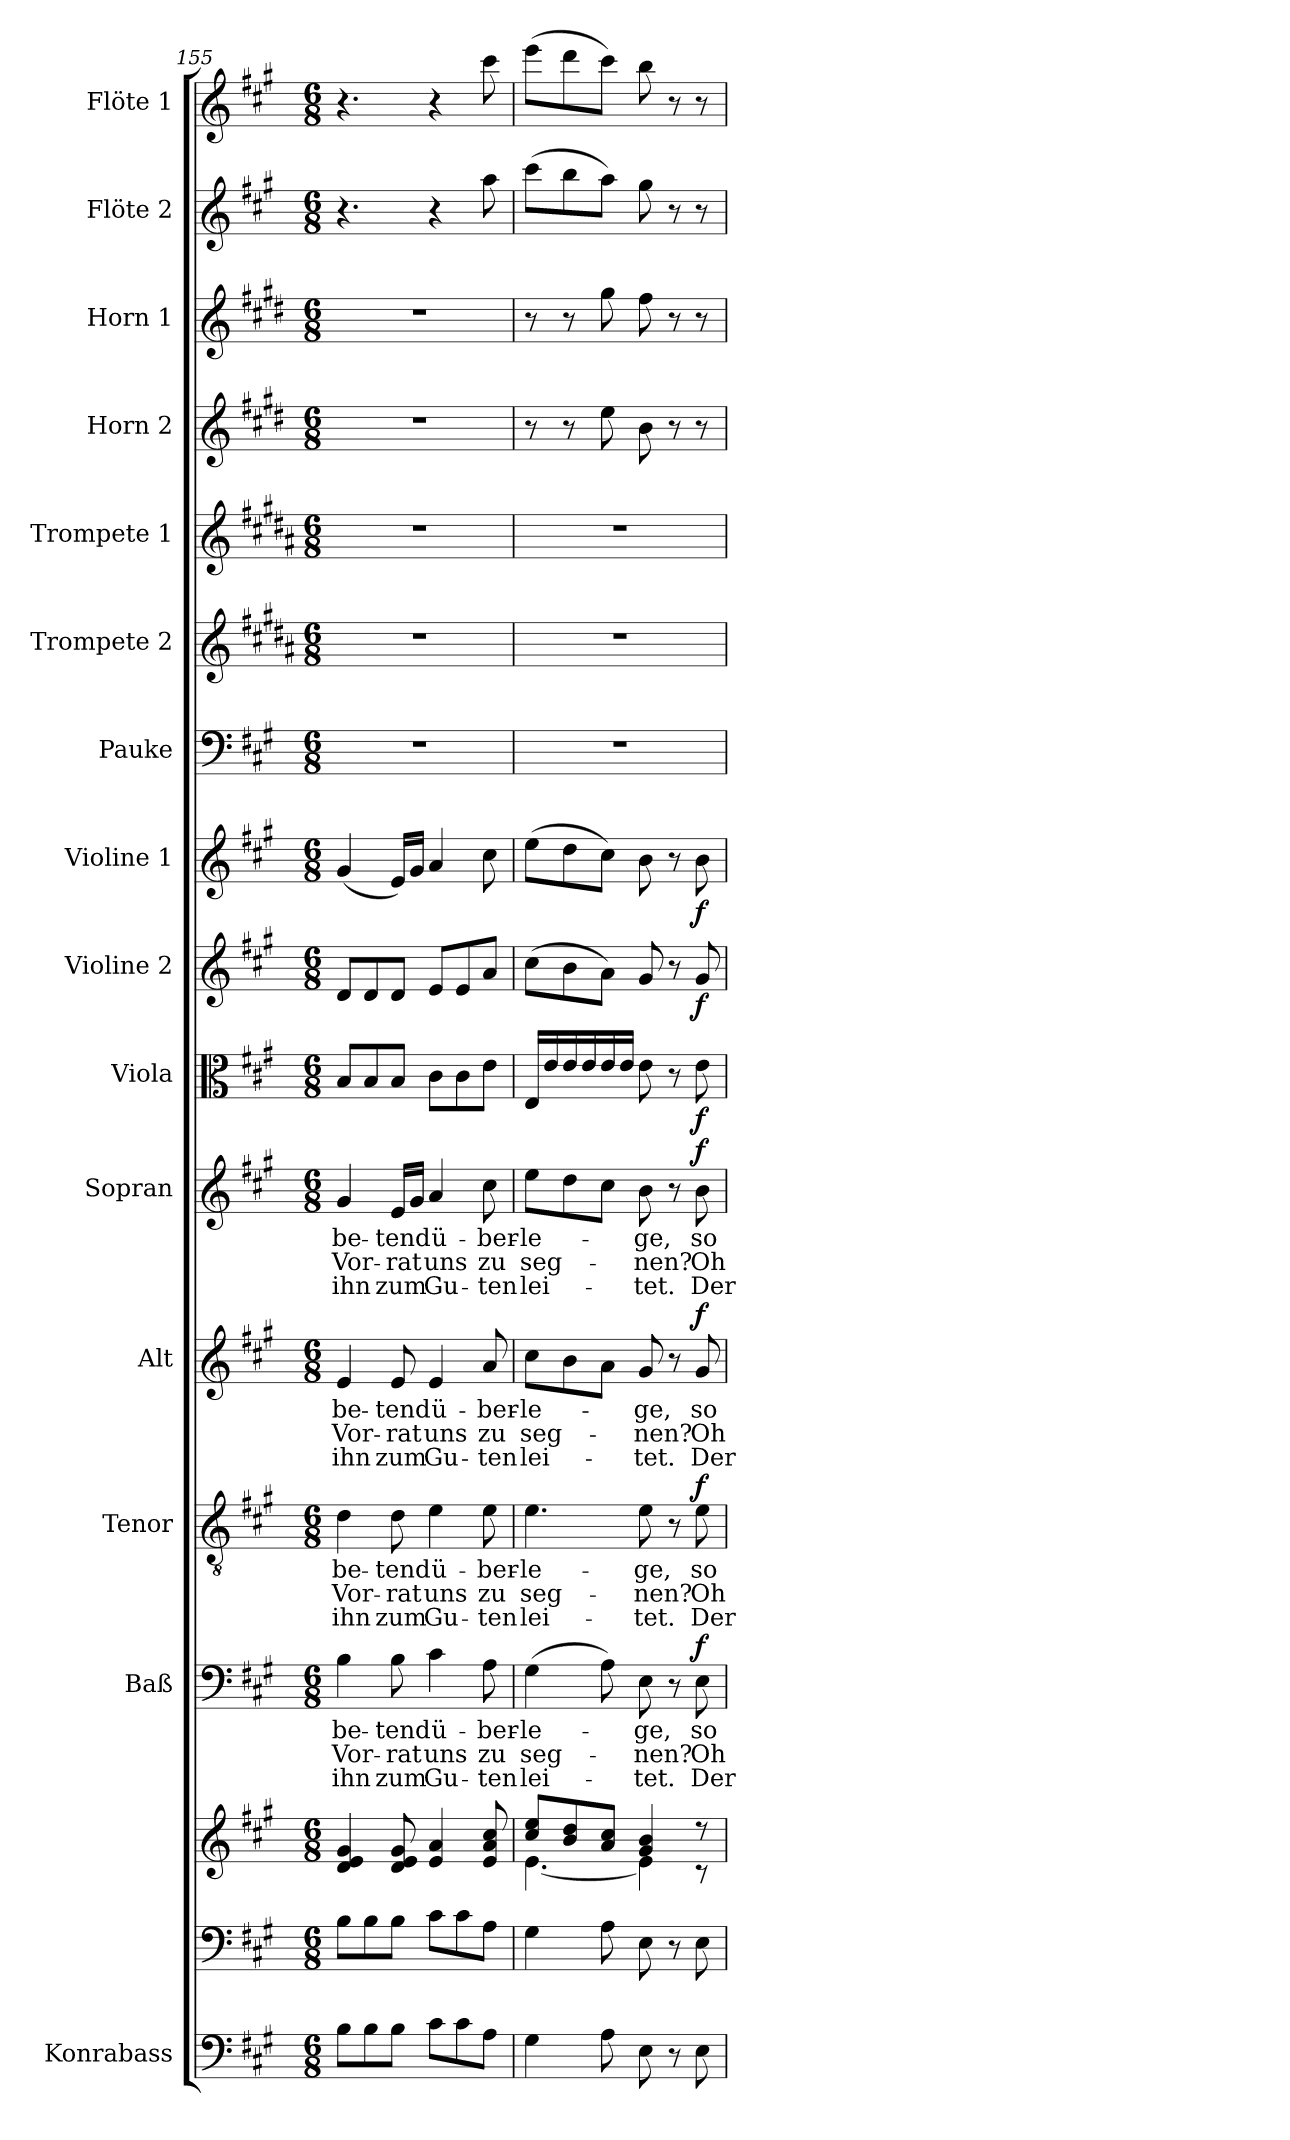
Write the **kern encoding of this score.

**kern	**kern	**kern	**kern	**text	**text	**text	**dynam	**kern	**text	**text	**text	**dynam	**kern	**text	**text	**text	**dynam	**kern	**text	**text	**text	**dynam	**kern	**dynam	**kern	**dynam	**kern	**dynam	**kern	**kern	**kern	**kern	**kern	**kern	**kern
*part16	*part15	*part15	*part14	*part14	*part14	*part14	*part14	*part13	*part13	*part13	*part13	*part13	*part12	*part12	*part12	*part12	*part12	*part11	*part11	*part11	*part11	*part11	*part10	*part10	*part9	*part9	*part8	*part8	*part7	*part6	*part5	*part4	*part3	*part2	*part1
*staff17	*staff16	*staff15	*staff14	*staff14	*staff14	*staff14	*staff14	*staff13	*staff13	*staff13	*staff13	*staff13	*staff12	*staff12	*staff12	*staff12	*staff12	*staff11	*staff11	*staff11	*staff11	*staff11	*staff10	*staff10	*staff9	*staff9	*staff8	*staff8	*staff7	*staff6	*staff5	*staff4	*staff3	*staff2	*staff1
*I"Konrabass	*	*	*I"Baß	*	*	*	*	*I"Tenor	*	*	*	*	*I"Alt	*	*	*	*	*I"Sopran	*	*	*	*	*I"Viola	*	*I"Violine 2	*	*I"Violine 1	*	*I"Pauke	*I"Trompete 2	*I"Trompete 1	*I"Horn 2	*I"Horn 1	*I"Flöte 2	*I"Flöte 1
*I'Kb.	*	*	*I'Baß	*	*	*	*	*I'Ten	*	*	*	*	*I'Alt	*	*	*	*	*I'Sop	*	*	*	*	*I'Vla.	*	*I'Vln. 2	*	*I'Vln. 1	*	*I'Pk.	*I'Trp. 2	*I'Trp. 1	*I'Hrn. 2	*I'Hrn. 1	*I'Fl. 2	*I'Fl. 1
*clefF4	*clefF4	*clefG2	*clefF4	*	*	*	*	*clefGv2	*	*	*	*	*clefG2	*	*	*	*	*clefG2	*	*	*	*	*clefC3	*	*clefG2	*	*clefG2	*	*clefF4	*clefG2	*clefG2	*clefG2	*clefG2	*clefG2	*clefG2
*ITrd7c12	*	*	*	*	*	*	*	*	*	*	*	*	*	*	*	*	*	*	*	*	*	*	*	*	*	*	*	*	*	*ITrd1c2	*ITrd1c2	*ITrd4c7	*ITrd4c7	*	*
*k[f#c#g#]	*k[f#c#g#]	*k[f#c#g#]	*k[f#c#g#]	*	*	*	*	*k[f#c#g#]	*	*	*	*	*k[f#c#g#]	*	*	*	*	*k[f#c#g#]	*	*	*	*	*k[f#c#g#]	*	*k[f#c#g#]	*	*k[f#c#g#]	*	*k[f#c#g#]	*k[f#c#g#]	*k[f#c#g#]	*k[f#c#g#]	*k[f#c#g#]	*k[f#c#g#]	*k[f#c#g#]
*A:	*A:	*A:	*A:	*	*	*	*	*A:	*	*	*	*	*A:	*	*	*	*	*A:	*	*	*	*	*A:	*	*A:	*	*A:	*	*A:	*A:	*A:	*A:	*A:	*A:	*A:
*M6/8	*M6/8	*M6/8	*M6/8	*	*	*	*	*M6/8	*	*	*	*	*M6/8	*	*	*	*	*M6/8	*	*	*	*	*M6/8	*	*M6/8	*	*M6/8	*	*M6/8	*M6/8	*M6/8	*M6/8	*M6/8	*M6/8	*M6/8
=155	=155	=155	=155	=155	=155	=155	=155	=155	=155	=155	=155	=155	=155	=155	=155	=155	=155	=155	=155	=155	=155	=155	=155	=155	=155	=155	=155	=155	=155	=155	=155	=155	=155	=155	=155
!	!	!	!	!LO:LY:b	!LO:LY:b	!LO:LY:b	!	!	!LO:LY:b	!LO:LY:b	!LO:LY:b	!	!	!LO:LY:b	!LO:LY:b	!LO:LY:b	!	!	!LO:LY:b	!LO:LY:b	!LO:LY:b	!	!	!	!	!	!	!	!	!	!	!	!	!	!
8BB\L	8B\L	4d/ 4e/ 4g#/	4B\	-be-	Vor-	ihn	.	4d\	-be-	Vor-	ihn	.	4e/	-be-	Vor-	ihn	.	4g#/	-be-	Vor-	ihn	.	8B/L	.	8d/L	.	(<4g#/	.	2.r	2.r	2.r	2.r	2.r	4.r	4.r
8BB\	8B\	.	.	.	.	.	.	.	.	.	.	.	.	.	.	.	.	.	.	.	.	.	8B/	.	8d/	.	.	.	.	.	.	.	.	.	.
!	!	!	!	!LO:LY:b	!LO:LY:b	!LO:LY:b	!	!	!LO:LY:b	!LO:LY:b	!LO:LY:b	!	!	!LO:LY:b	!LO:LY:b	!LO:LY:b	!	!	!LO:LY:b	!LO:LY:b	!LO:LY:b	!	!	!	!	!	!	!	!	!	!	!	!	!	!
8BB\J	8B\J	8d/ 8e/ 8g#/	8B\	-tend	-rat	zum	.	8d\	-tend	-rat	zum	.	8e/	-tend	-rat	zum	.	16e/LL	-tend	-rat	zum	.	8B/J	.	8d/J	.	16e/LL)	.	.	.	.	.	.	.	.
.	.	.	.	.	.	.	.	.	.	.	.	.	.	.	.	.	.	16g#/JJ	.	.	.	.	.	.	.	.	16g#/JJ	.	.	.	.	.	.	.	.
!	!	!	!	!LO:LY:b	!LO:LY:b	!LO:LY:b	!	!	!LO:LY:b	!LO:LY:b	!LO:LY:b	!	!	!LO:LY:b	!LO:LY:b	!LO:LY:b	!	!	!LO:LY:b	!LO:LY:b	!LO:LY:b	!	!	!	!	!	!	!	!	!	!	!	!	!	!
8C#\L	8c#\L	4e/ 4a/	4c#\	ü-	uns	Gu-	.	4e\	ü-	uns	Gu-	.	4e/	ü-	uns	Gu-	.	4a/	ü-	uns	Gu-	.	8c#\L	.	8e/L	.	4a/	.	.	.	.	.	.	4r	4r
8C#\	8c#\	.	.	.	.	.	.	.	.	.	.	.	.	.	.	.	.	.	.	.	.	.	8c#\	.	8e/	.	.	.	.	.	.	.	.	.	.
!	!	!	!	!LO:LY:b	!LO:LY:b	!LO:LY:b	!	!	!LO:LY:b	!LO:LY:b	!LO:LY:b	!	!	!LO:LY:b	!LO:LY:b	!LO:LY:b	!	!	!LO:LY:b	!LO:LY:b	!LO:LY:b	!	!	!	!	!	!	!	!	!	!	!	!	!	!
8AA\J	8A\J	8e/ 8a/ 8cc#/	8A\	-ber-	zu	-ten	.	8e\	-ber-	zu	-ten	.	8a/	-ber-	zu	-ten	.	8cc#\	-ber-	zu	-ten	.	8e\J	.	8a/J	.	8cc#\	.	.	.	.	.	.	8aa\	8ccc#\
=156	=156	=156	=156	=156	=156	=156	=156	=156	=156	=156	=156	=156	=156	=156	=156	=156	=156	=156	=156	=156	=156	=156	=156	=156	=156	=156	=156	=156	=156	=156	=156	=156	=156	=156	=156
*	*	*^	*	*	*	*	*	*	*	*	*	*	*	*	*	*	*	*	*	*	*	*	*	*	*	*	*	*	*	*	*	*	*	*	*
!	!	!	!	!	!LO:LY:b	!LO:LY:b	!LO:LY:b	!	!	!LO:LY:b	!LO:LY:b	!LO:LY:b	!	!	!LO:LY:b	!LO:LY:b	!LO:LY:b	!	!	!LO:LY:b	!LO:LY:b	!LO:LY:b	!	!	!	!	!	!	!	!	!	!	!	!	!	!
4GG#\	4G#\	8cc#/ 8ee/L	[<4.e\	(>4G#\	-le-	seg-	lei-	.	4.e\	-le-	seg-	lei-	.	8cc#\L	-le-	seg-	lei-	.	8ee\L	-le-	seg-	lei-	.	16E/LL	.	(>8cc#\L	.	(>8ee\L	.	2.r	2.r	2.r	8r	8r	(>8ccc#\L	(>8eee\L
.	.	.	.	.	.	.	.	.	.	.	.	.	.	.	.	.	.	.	.	.	.	.	.	16e/	.	.	.	.	.	.	.	.	.	.	.	.
.	.	8b/ 8dd/	.	.	.	.	.	.	.	.	.	.	.	8b\	.	.	.	.	8dd\	.	.	.	.	16e/	.	8b\	.	8dd\	.	.	.	.	8r	8r	8bb\	8ddd\
.	.	.	.	.	.	.	.	.	.	.	.	.	.	.	.	.	.	.	.	.	.	.	.	16e/	.	.	.	.	.	.	.	.	.	.	.	.
8AA\	8A\	8a/ 8cc#/J	.	8A\)	.	.	.	.	.	.	.	.	.	8a\J	.	.	.	.	8cc#\J	.	.	.	.	16e/	.	8a\J)	.	8cc#\J)	.	.	.	.	8a\	8cc#\	8aa\J)	8ccc#\J)
.	.	.	.	.	.	.	.	.	.	.	.	.	.	.	.	.	.	.	.	.	.	.	.	16e/JJ	.	.	.	.	.	.	.	.	.	.	.	.
!	!	!	!	!	!LO:LY:b	!LO:LY:b	!LO:LY:b	!	!	!LO:LY:b	!LO:LY:b	!LO:LY:b	!	!	!LO:LY:b	!LO:LY:b	!LO:LY:b	!	!	!LO:LY:b	!LO:LY:b	!LO:LY:b	!	!	!	!	!	!	!	!	!	!	!	!	!	!
8EE\	8E\	4g#/ 4b/	4e\]	8E\	-ge,	-nen?	-tet.	.	8e\	-ge,	-nen?	-tet.	.	8g#/	-ge,	-nen?	-tet.	.	8b\	-ge,	-nen?	-tet.	.	8e\	.	8g#/	.	8b\	.	.	.	.	8e\	8b\	8gg#\	8bb\
8r	8r	.	.	8r	.	.	.	.	8r	.	.	.	.	8r	.	.	.	.	8r	.	.	.	.	8r	.	8r	.	8r	.	.	.	.	8r	8r	8r	8r
!	!	!	!	!	!LO:LY:b	!LO:LY:b	!LO:LY:b	!LO:DY:a	!	!LO:LY:b	!LO:LY:b	!LO:LY:b	!LO:DY:a	!	!LO:LY:b	!LO:LY:b	!LO:LY:b	!LO:DY:b	!	!LO:LY:b	!LO:LY:b	!LO:LY:b	!LO:DY:a	!	!LO:DY:b	!	!LO:DY:b	!	!LO:DY:b	!	!	!	!	!	!	!
8EE\	8E\	8r	8r	8E\	so	Oh	Der	f	8e\	so	Oh	Der	f	8g#/	so	Oh	Der	f	8b\	so	Oh	Der	f	8e\	f	8g#/	f	8b\	f	.	.	.	8r	8r	8r	8r
*	*	*v	*v	*	*	*	*	*	*	*	*	*	*	*	*	*	*	*	*	*	*	*	*	*	*	*	*	*	*	*	*	*	*	*	*	*
=	=	=	=	=	=	=	=	=	=	=	=	=	=	=	=	=	=	=	=	=	=	=	=	=	=	=	=	=	=	=	=	=	=	=	=
*-	*-	*-	*-	*-	*-	*-	*-	*-	*-	*-	*-	*-	*-	*-	*-	*-	*-	*-	*-	*-	*-	*-	*-	*-	*-	*-	*-	*-	*-	*-	*-	*-	*-	*-	*-
